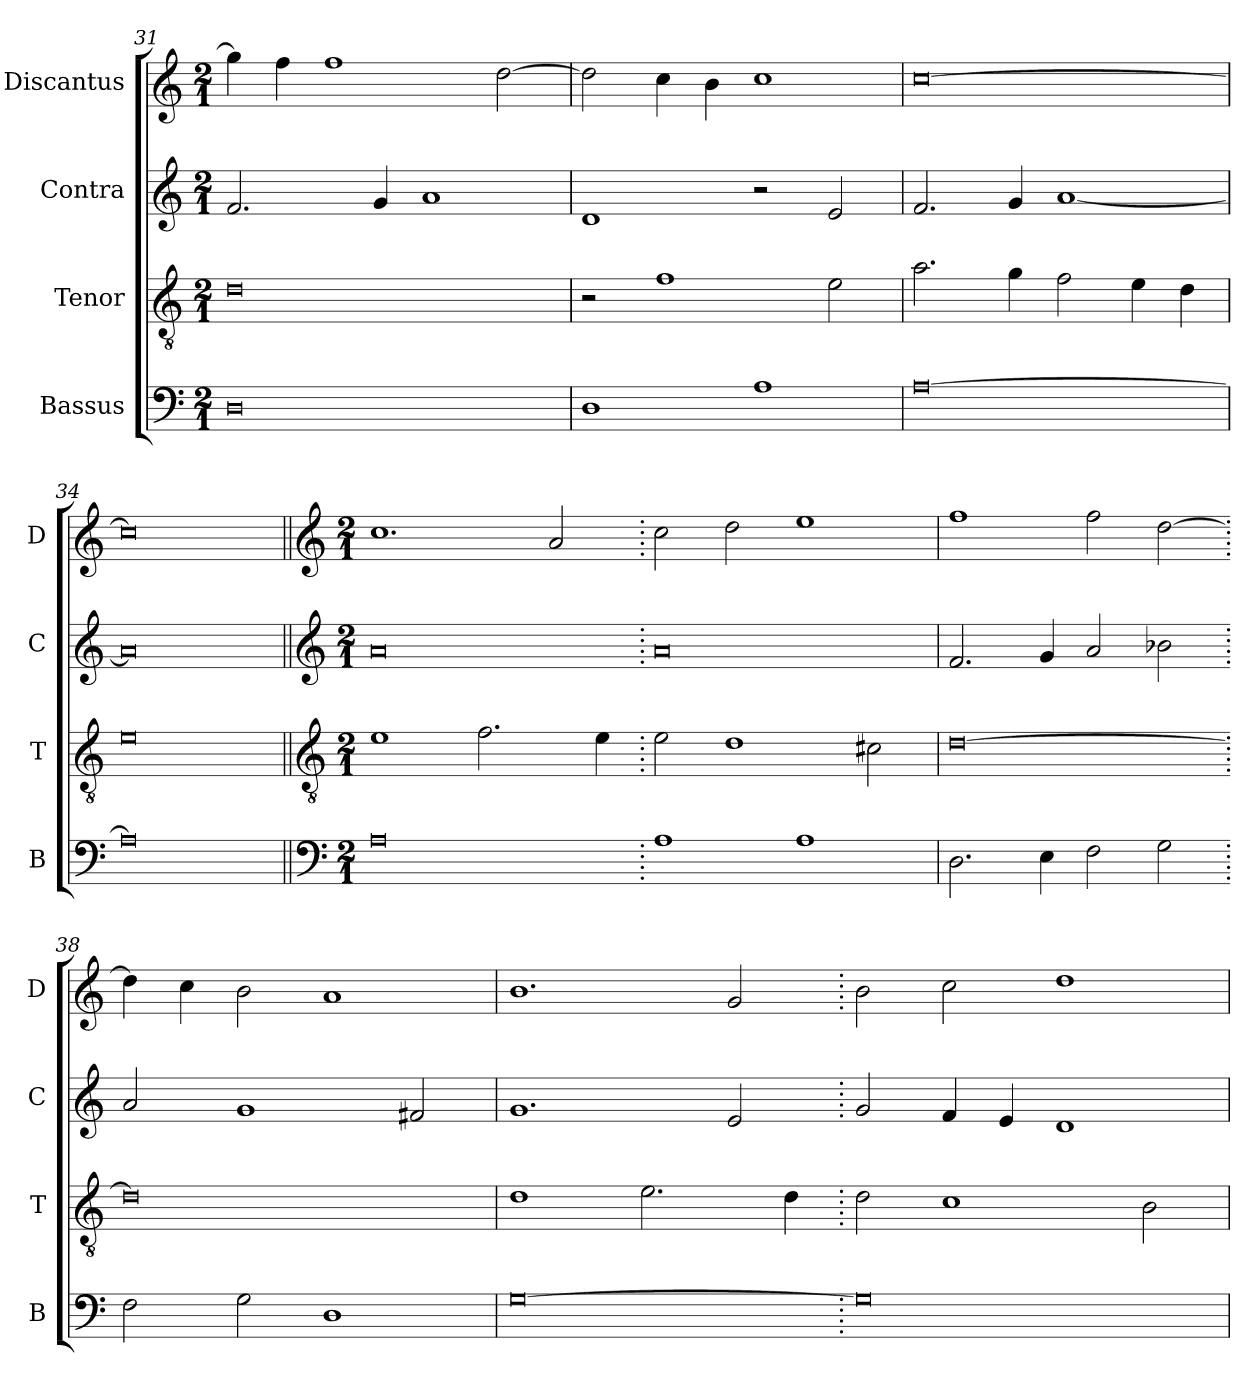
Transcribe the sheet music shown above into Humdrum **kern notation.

**kern	**kern	**kern	**kern
*part4	*part3	*part2	*part1
*staff4	*staff3	*staff2	*staff1
*I"Bassus	*I"Tenor	*I"Contra	*I"Discantus
*I'B	*I'T	*I'C	*I'D
*clefF4	*clefGv2	*clefG2	*clefG2
*k[]	*k[]	*k[]	*k[]
*M2/1	*M2/1	*M2/1	*M2/1
=31	=31	=31	=31
0D	0d	2.f/	4gg\]
.	.	.	4ff\
.	.	.	1ff
.	.	4g/	.
.	.	1a	.
.	.	.	[2dd\
=32	=32	=32	=32
1D	2r	1d	2dd\]
.	1f	.	4cc\
.	.	.	4b\
1A	.	2r	1cc
.	2e\	2e/	.
=33	=33	=33	=33
[0A	2.a\	2.f/	[0cc
.	4g\	4g/	.
.	2f\	[1a	.
.	4e\	.	.
.	4d\	.	.
=34	=34	=34	=34
0A]	0e	0a]	0cc]
!!LO:LB:g=z
=35||	=35||	=35||	=35||
*clefF4	*clefGv2	*clefG2	*clefG2
*k[]	*k[]	*k[]	*k[]
*M2/1	*M2/1	*M2/1	*M2/1
0A	1e	0a	1.cc
.	2.f\	.	.
.	.	.	2a/
.	4e\	.	.
=36.	=36.	=36.	=36.
1A	2e\	0a	2cc\
.	1d	.	2dd\
1A	.	.	1ee
.	2c#X\	.	.
=37	=37	=37	=37
2.D\	[0d	2.f/	1ff
4E\	.	4g/	.
2F\	.	2a/	2ff\
2G\	.	2b-X\	[2dd\
=38.	=38.	=38.	=38.
2F\	0d]	2a/	4dd\]
.	.	.	4cc\
2G\	.	1g	2b\
1D	.	.	1a
.	.	2f#X/	.
=39	=39	=39	=39
[0G	1d	1.g	1.b
.	2.e\	.	.
.	.	2e/	2g/
.	4d\	.	.
=40.	=40.	=40.	=40.
0G]	2d\	2g/	2b\
.	1c	4f/	2cc\
.	.	4e/	.
.	.	1d	1dd
.	2B\	.	.
=	=	=	=
*-	*-	*-	*-
